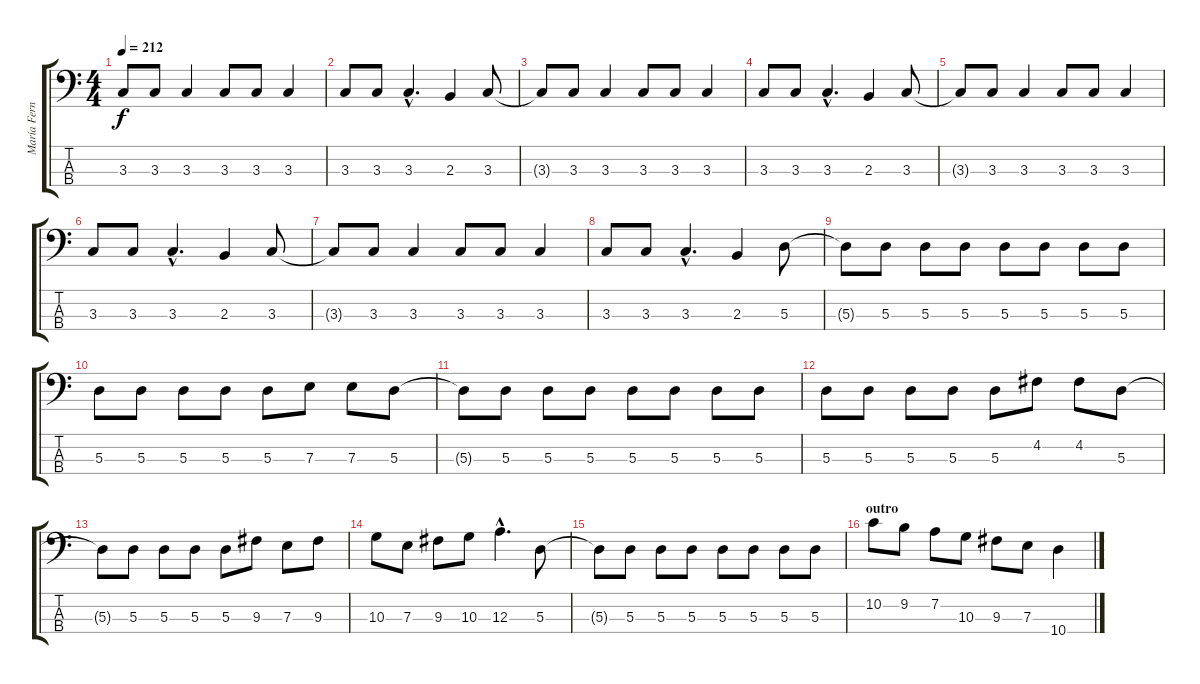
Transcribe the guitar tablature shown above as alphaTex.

\track ("María Fernanda (bajo)" "María Fern") {instrument electricbasspick}
\staff {score tabs}
\tuning (G2 D2 A1 E1) {hide}
\ts (4 4)
\tempo 212
\clef f4
\ks c
3.3{t}.8{dy f} 3.3.8 3.3.4 3.3.8 3.3.8 3.3.4 |
3.3.8 3.3.8 3.3{hac}.4{d} 2.3.4 3.3.8 |
3.3{t}.8 3.3.8 3.3.4 3.3.8 3.3.8 3.3.4 |
3.3.8 3.3.8 3.3{hac}.4{d} 2.3.4 3.3.8 |
3.3{t}.8 3.3.8 3.3.4 3.3.8 3.3.8 3.3.4 |
3.3.8 3.3.8 3.3{hac}.4{d} 2.3.4 3.3.8 |
3.3{t}.8 3.3.8 3.3.4 3.3.8 3.3.8 3.3.4 |
3.3.8 3.3.8 3.3{hac}.4{d} 2.3.4 5.3.8 |
5.3{t}.8 5.3.8 5.3.8 5.3.8 5.3.8 5.3.8 5.3.8 5.3.8 |
5.3.8 5.3.8 5.3.8 5.3.8 5.3.8 7.3.8 7.3.8 5.3.8 |
5.3{t}.8 5.3.8 5.3.8 5.3.8 5.3.8 5.3.8 5.3.8 5.3.8 |
5.3.8 5.3.8 5.3.8 5.3.8 5.3.8 4.2.8 4.2.8 5.3.8 |
5.3{t}.8 5.3.8 5.3.8 5.3.8 5.3.8 9.3.8 7.3.8 9.3.8 |
10.3.8 7.3.8 9.3.8 10.3.8 12.3{hac}.4{d} 5.3.8 |
5.3{t}.8 5.3.8 5.3.8 5.3.8 5.3.8 5.3.8 5.3.8 5.3.8 |
\section ("" "outro")
10.2.8 9.2.8 7.2.8 10.3.8 9.3.8 7.3.8 10.4.4
